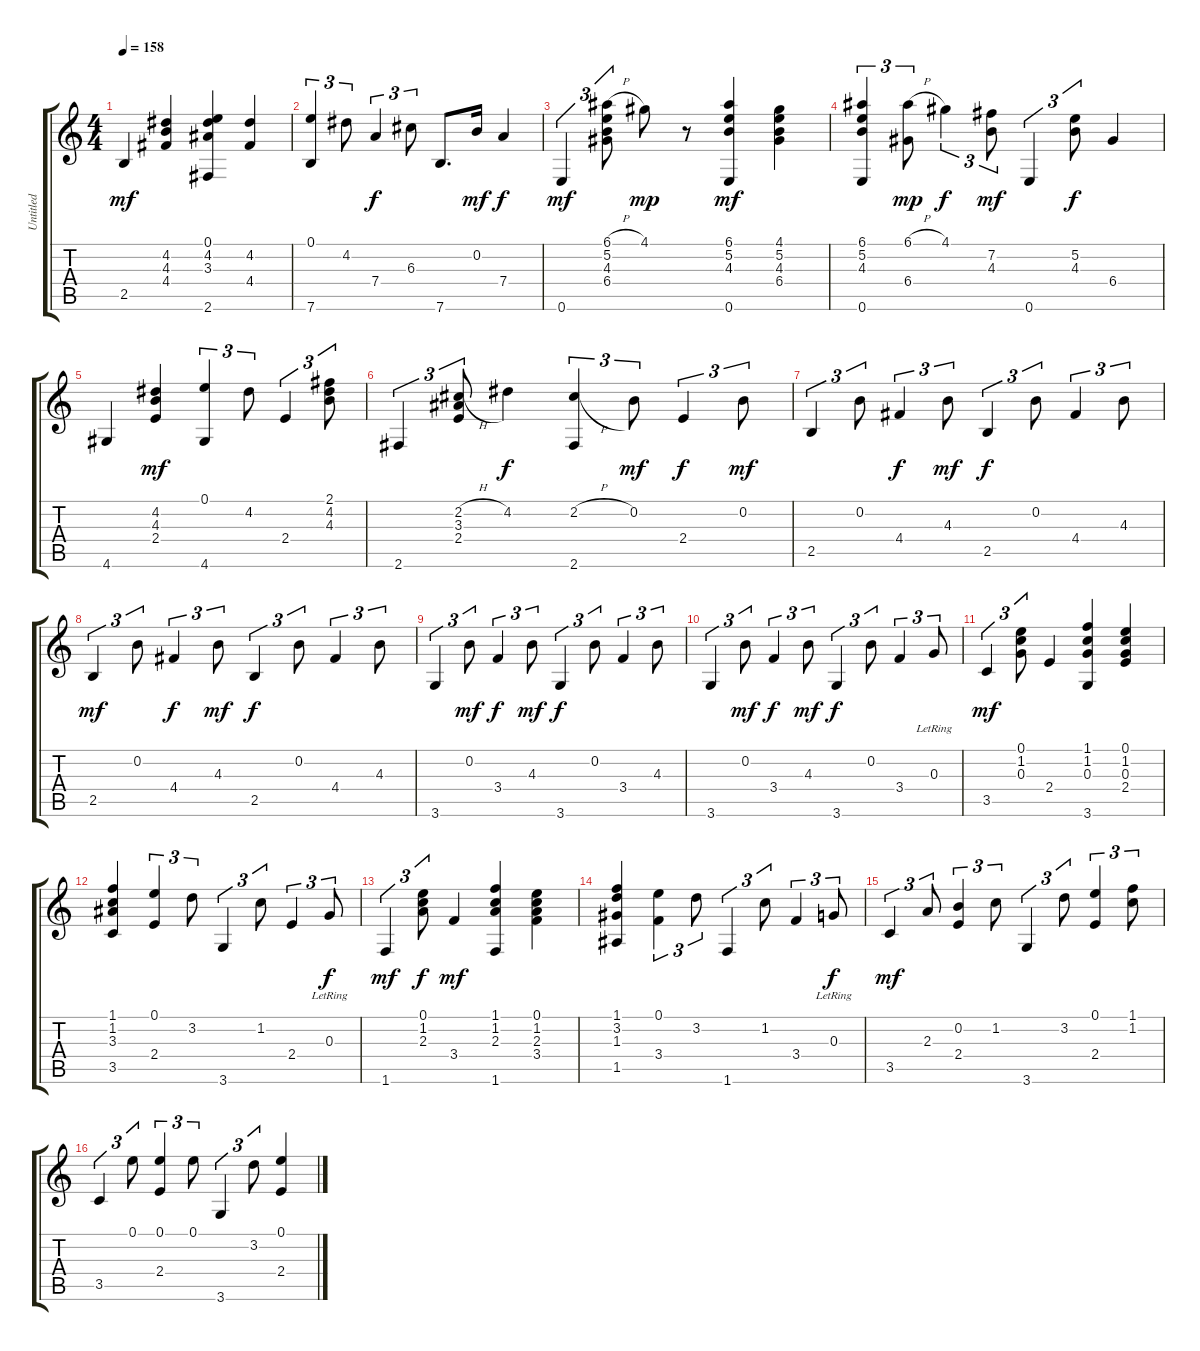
\track ("Untitled" "Untitled") {instrument acousticguitarsteel}
\staff {score tabs}
\tuning (E4 B3 G3 D3 A2 E2) {hide}
\ts (4 4)
\tempo 158
\clef g2
\ks c
2.5.4{dy mf} (4.2 4.3 4.4).4 (0.1 4.2 3.3 2.6).4 (4.2 4.4).4 |
(0.1 7.6).4{tu (3 2)} 4.2.8{tu (3 2)} 7.4.4{tu (3 2) dy f} 6.3.8{tu (3 2)} 7.6.8{d} 0.2.16{dy mf} 7.4.4{dy f} |
0.6.4{tu (3 2) dy mf} (6.1{h} 5.2 4.3 6.4).8{tu (3 2)} 4.1.8{dy mp} r.8 (6.1 5.2 4.3 0.6).4{dy mf} (4.1 5.2 4.3 6.4).4 |
(6.1 5.2 4.3 0.6).4{tu (3 2)} (6.1{h} 6.4).8{tu (3 2) dy mp} 4.1.4{tu (3 2) dy f} (7.2 4.3).8{tu (3 2) dy mf} 0.6.4{tu (3 2)} (5.2 4.3).8{tu (3 2) dy f} 6.4.4 |
4.6.4 (4.2 4.3 2.4).4{dy mf} (0.1 4.6).4{tu (3 2)} 4.2.8{tu (3 2)} 2.4.4{tu (3 2)} (2.1 4.2 4.3).8{tu (3 2)} |
2.6.4{tu (3 2)} (2.2{h} 3.3 2.4).8{tu (3 2)} 4.2.4{dy f} (2.2{h} 2.6).4{tu (3 2)} 0.2.8{tu (3 2) dy mf} 2.4.4{tu (3 2) dy f} 0.2.8{tu (3 2) dy mf} |
2.5.4{tu (3 2)} 0.2.8{tu (3 2)} 4.4.4{tu (3 2) dy f} 4.3.8{tu (3 2) dy mf} 2.5.4{tu (3 2) dy f} 0.2.8{tu (3 2)} 4.4.4{tu (3 2)} 4.3.8{tu (3 2)} |
2.5.4{tu (3 2) dy mf} 0.2.8{tu (3 2)} 4.4.4{tu (3 2) dy f} 4.3.8{tu (3 2) dy mf} 2.5.4{tu (3 2) dy f} 0.2.8{tu (3 2)} 4.4.4{tu (3 2)} 4.3.8{tu (3 2)} |
3.6.4{tu (3 2)} 0.2.8{tu (3 2) dy mf} 3.4.4{tu (3 2) dy f} 4.3.8{tu (3 2) dy mf} 3.6.4{tu (3 2) dy f} 0.2.8{tu (3 2)} 3.4.4{tu (3 2)} 4.3.8{tu (3 2)} |
3.6.4{tu (3 2)} 0.2.8{tu (3 2) dy mf} 3.4.4{tu (3 2) dy f} 4.3.8{tu (3 2) dy mf} 3.6.4{tu (3 2) dy f} 0.2.8{tu (3 2)} 3.4.4{tu (3 2)} 0.3{lr}.8{tu (3 2)} |
3.5.4{tu (3 2) dy mf} (0.1 1.2 0.3).8{tu (3 2)} 2.4.4 (1.1 1.2 0.3 3.6).4 (0.1 1.2 0.3 2.4).4 |
(1.1 1.2 3.3 3.5).4 (0.1 2.4).4{tu (3 2)} 3.2.8{tu (3 2)} 3.6.4{tu (3 2)} 1.2.8{tu (3 2)} 2.4.4{tu (3 2)} 0.3{lr}.8{tu (3 2) dy f} |
1.6.4{tu (3 2) dy mf} (0.1 1.2 2.3).8{tu (3 2) dy f} 3.4.4{dy mf} (1.1 1.2 2.3 1.6).4 (0.1 1.2 2.3 3.4).4 |
(1.1 3.2 1.3 1.5).4 (0.1 3.4).4{tu (3 2)} 3.2.8{tu (3 2)} 1.6.4{tu (3 2)} 1.2.8{tu (3 2)} 3.4.4{tu (3 2)} 0.3{lr}.8{tu (3 2) dy f} |
3.5.4{tu (3 2) dy mf} 2.3.8{tu (3 2)} (0.2 2.4).4{tu (3 2)} 1.2.8{tu (3 2)} 3.6.4{tu (3 2)} 3.2.8{tu (3 2)} (0.1 2.4).4{tu (3 2)} (1.1 1.2).8{tu (3 2)} |
3.5.4{tu (3 2)} 0.1.8{tu (3 2)} (0.1 2.4).4{tu (3 2)} 0.1.8{tu (3 2)} 3.6.4{tu (3 2)} 3.2.8{tu (3 2)} (0.1 2.4).4
